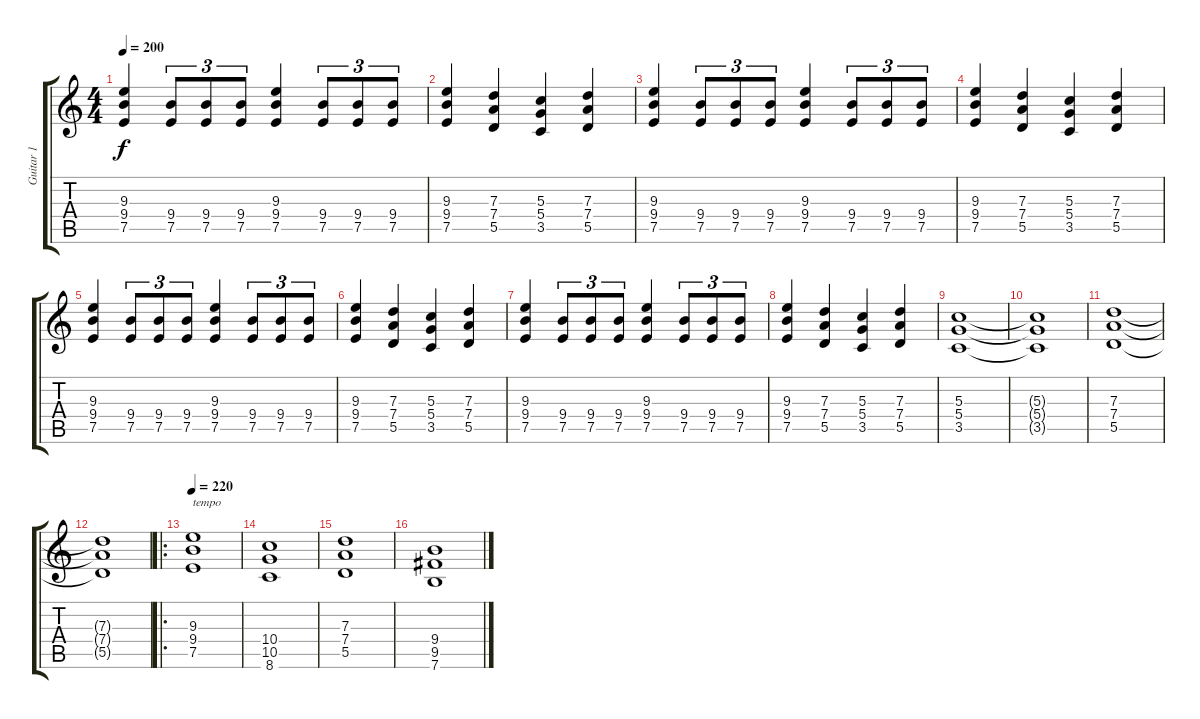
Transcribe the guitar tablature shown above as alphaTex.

\track ("Guitar 1" "Guitar 1") {instrument distortionguitar}
\staff {score tabs}
\tuning (E4 B3 G3 D3 A2 E2) {hide}
\ts (4 4)
\tempo 200
\clef g2
\ks c
(9.3 9.4 7.5).4{dy f} (9.4 7.5).8{tu (3 2)} (9.4 7.5).8{tu (3 2)} (9.4 7.5).8{tu (3 2)} (9.3 9.4 7.5).4 (9.4 7.5).8{tu (3 2)} (9.4 7.5).8{tu (3 2)} (9.4 7.5).8{tu (3 2)} |
(9.3 9.4 7.5).4 (7.3 7.4 5.5).4 (5.3 5.4 3.5).4 (7.3 7.4 5.5).4 |
(9.3 9.4 7.5).4 (9.4 7.5).8{tu (3 2)} (9.4 7.5).8{tu (3 2)} (9.4 7.5).8{tu (3 2)} (9.3 9.4 7.5).4 (9.4 7.5).8{tu (3 2)} (9.4 7.5).8{tu (3 2)} (9.4 7.5).8{tu (3 2)} |
(9.3 9.4 7.5).4 (7.3 7.4 5.5).4 (5.3 5.4 3.5).4 (7.3 7.4 5.5).4 |
(9.3 9.4 7.5).4 (9.4 7.5).8{tu (3 2)} (9.4 7.5).8{tu (3 2)} (9.4 7.5).8{tu (3 2)} (9.3 9.4 7.5).4 (9.4 7.5).8{tu (3 2)} (9.4 7.5).8{tu (3 2)} (9.4 7.5).8{tu (3 2)} |
(9.3 9.4 7.5).4 (7.3 7.4 5.5).4 (5.3 5.4 3.5).4 (7.3 7.4 5.5).4 |
(9.3 9.4 7.5).4 (9.4 7.5).8{tu (3 2)} (9.4 7.5).8{tu (3 2)} (9.4 7.5).8{tu (3 2)} (9.3 9.4 7.5).4 (9.4 7.5).8{tu (3 2)} (9.4 7.5).8{tu (3 2)} (9.4 7.5).8{tu (3 2)} |
(9.3 9.4 7.5).4 (7.3 7.4 5.5).4 (5.3 5.4 3.5).4 (7.3 7.4 5.5).4 |
(5.3 5.4 3.5).1 |
(5.3{t} 5.4{t} 3.5{t}).1 |
(7.3 7.4 5.5).1 |
(7.3{t} 7.4{t} 5.5{t}).1 |
\ro
\section ("" "")
\tempo 220
(9.3 9.4 7.5).1{txt "tempo"} |
(10.4 10.5 8.6).1 |
(7.3 7.4 5.5).1 |
(9.4 9.5 7.6).1
